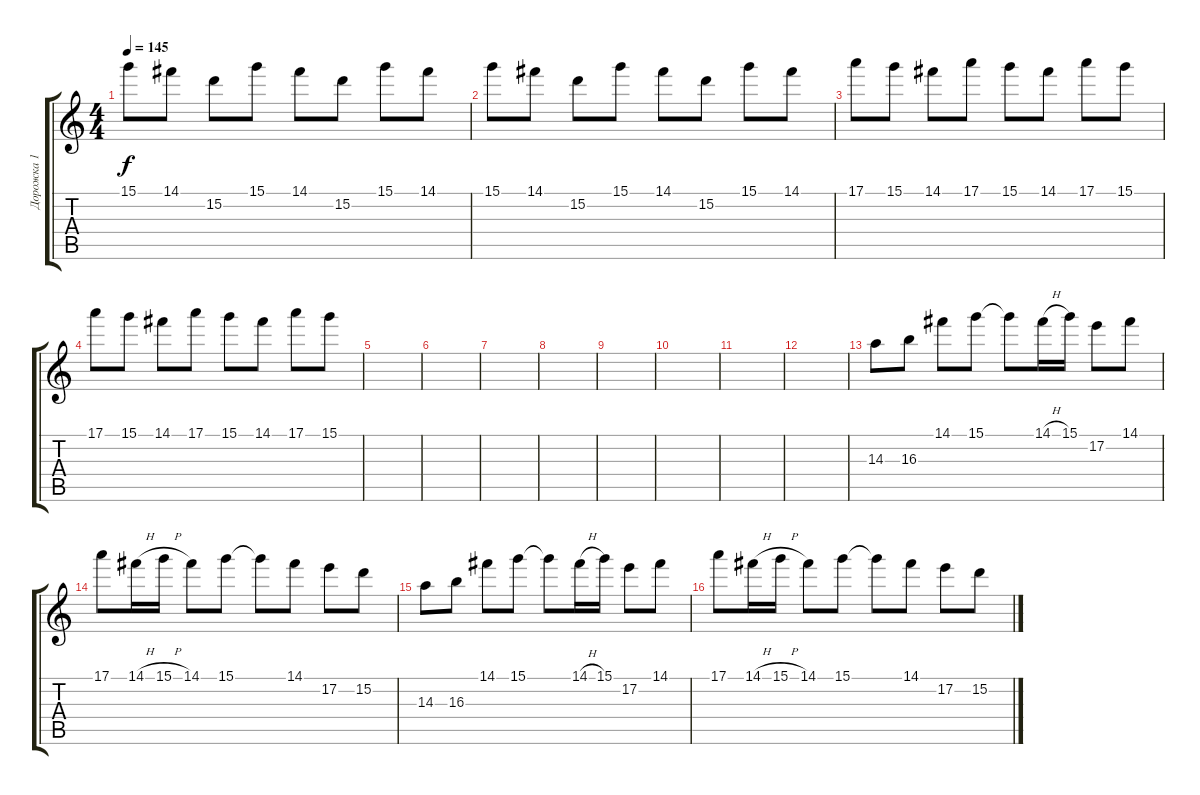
\track ("Дорожка 1" "Дорожка 1") {instrument overdrivenguitar}
\staff {score tabs}
\tuning (E4 B3 G3 D3 A2 E2) {hide}
\ts (4 4)
\tempo 145
\clef g2
\ks c
15.1.8{dy f} 14.1.8 15.2.8 15.1.8 14.1.8 15.2.8 15.1.8 14.1.8 |
15.1.8 14.1.8 15.2.8 15.1.8 14.1.8 15.2.8 15.1.8 14.1.8 |
17.1.8 15.1.8 14.1.8 17.1.8 15.1.8 14.1.8 17.1.8 15.1.8 |
17.1.8 15.1.8 14.1.8 17.1.8 15.1.8 14.1.8 17.1.8 15.1.8 |
|
|
|
|
|
|
|
|
14.3.8 16.3.8 14.1.8 15.1.8 15.1{t}.8 14.1{h}.16 15.1.16 17.2.8 14.1.8 |
17.1.8 14.1{h}.16 15.1{h}.16 14.1.8 15.1.8 15.1{t}.8 14.1.8 17.2.8 15.2.8 |
14.3.8 16.3.8 14.1.8 15.1.8 15.1{t}.8 14.1{h}.16 15.1.16 17.2.8 14.1.8 |
17.1.8 14.1{h}.16 15.1{h}.16 14.1.8 15.1.8 15.1{t}.8 14.1.8 17.2.8 15.2.8
